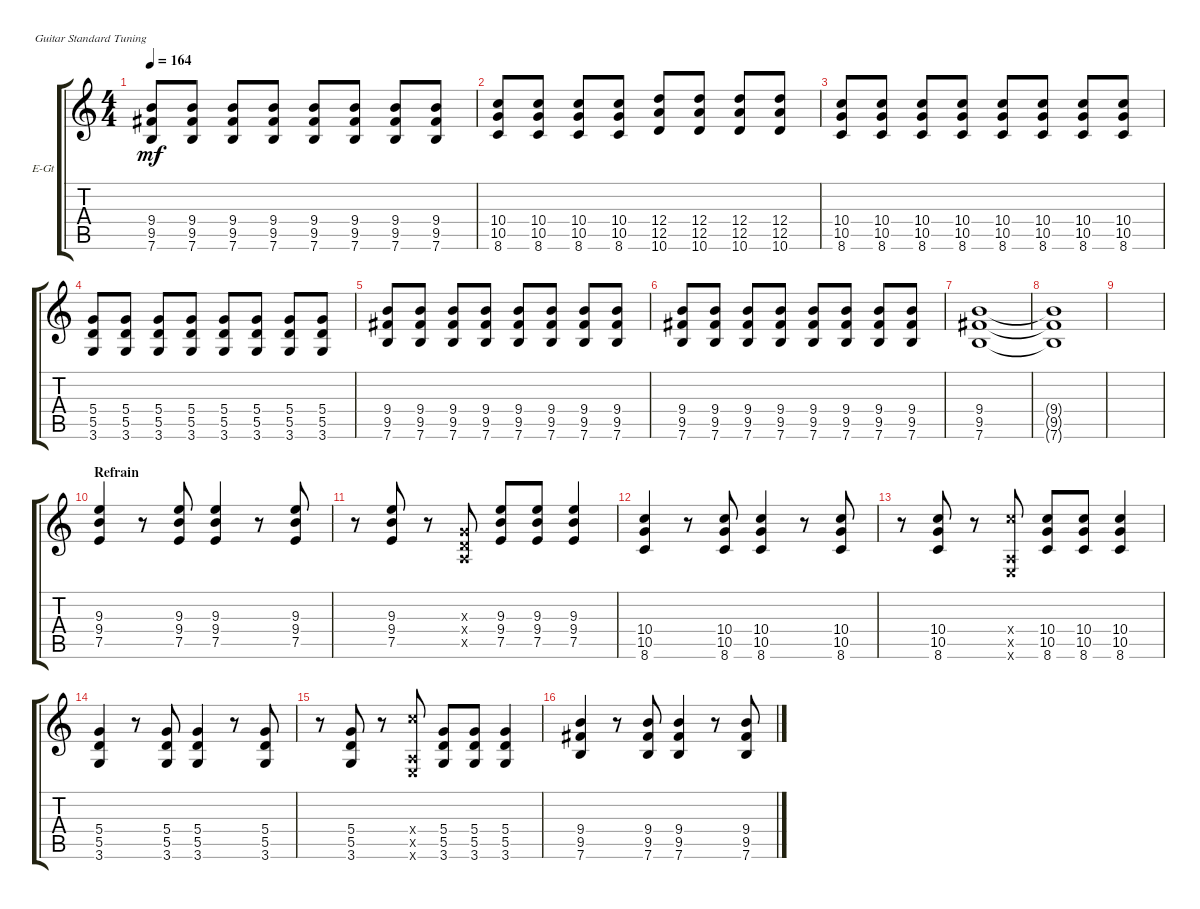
\defaultSystemsLayout 4
\bracketExtendMode groupsimilarinstruments
\firstSystemTrackNameOrientation horizontal
\otherSystemsTrackNameOrientation horizontal
\track ("Electric Guitar" "E-Gt") {instrument overdrivenguitar}
\staff {score tabs}
\tuning (E4 B3 G3 D3 A2 E2)
\ts (4 4)
\tempo 164
\clef g2
\scale
0.333333
\ks c
(7.6 9.5 9.4).8{dy mf} (7.6 9.5 9.4).8 (7.6 9.5 9.4).8 (7.6 9.5 9.4).8 (7.6 9.5 9.4).8 (7.6 9.5 9.4).8 (7.6 9.5 9.4).8 (7.6 9.5 9.4).8 |
\scale
0.333333 (8.6 10.4 10.5).8 (8.6 10.4 10.5).8 (8.6 10.4 10.5).8 (8.6 10.4 10.5).8 (10.6 12.4 12.5).8 (10.6 12.4 12.5).8 (10.6 12.4 12.5).8 (10.6 12.4 12.5).8 |
\scale
0.333333 (8.6 10.5 10.4).8 (8.6 10.5 10.4).8 (8.6 10.5 10.4).8 (8.6 10.5 10.4).8 (8.6 10.5 10.4).8 (8.6 10.5 10.4).8 (8.6 10.5 10.4).8 (8.6 10.5 10.4).8 |
\scale
0.333333 (3.6 5.4 5.5).8 (3.6 5.4 5.5).8 (3.6 5.4 5.5).8 (3.6 5.4 5.5).8 (3.6 5.4 5.5).8 (3.6 5.4 5.5).8 (3.6 5.4 5.5).8 (3.6 5.4 5.5).8 |
\scale
0.333333 (7.6 9.5 9.4).8 (7.6 9.5 9.4).8 (7.6 9.5 9.4).8 (7.6 9.5 9.4).8 (7.6 9.5 9.4).8 (7.6 9.5 9.4).8 (7.6 9.5 9.4).8 (7.6 9.5 9.4).8 |
\scale
0.333333 (7.6 9.5 9.4).8 (7.6 9.5 9.4).8 (7.6 9.5 9.4).8 (7.6 9.5 9.4).8 (7.6 9.5 9.4).8 (7.6 9.5 9.4).8 (7.6 9.5 9.4).8 (7.6 9.5 9.4).8 |
\scale
0.333333 (7.6 9.5 9.4).1 |
(7.6{t} 9.5{t} 9.4{t}).1 |
\scale
0.312821 |
\section ("" "Refrain")
\scale
0.374359 (7.5 9.4 9.3).4 r.8 (7.5 9.4 9.3).8 (9.3 9.4 7.5).4 r.8 (9.3 9.4 7.5).8 |
r.8 (7.5 9.4 9.3).8 r.8 (0.3{x} 0.4{x} 0.5{x}).8 (7.5 9.4 9.3).8 (7.5 9.4 9.3).8 (7.5 9.4 9.3).4 |
\scale
0.312821 (10.5 10.4 8.6).4 r.8 (10.5 10.4 8.6).8 (10.4 10.5 8.6).4 r.8 (10.4 10.5 8.6).8 |
\scale
0.333333 r.8 (10.5 10.4 8.6).8 r.8 (10.4{x} 0.5{x} 0.6{x}).8 (10.5 10.4 8.6).8 (10.5 10.4 8.6).8 (10.5 10.4 8.6).4 |
\scale
0.333333 (5.5 5.4 3.6).4 r.8 (5.5 5.4 3.6).8 (5.4 5.5 3.6).4 r.8 (5.4 5.5 3.6).8 |
\scale
0.333333 r.8 (5.5 5.4 3.6).8 r.8 (10.4{x} 0.5{x} 0.6{x}).8 (5.5 5.4 3.6).8 (5.5 5.4 3.6).8 (5.5 5.4 3.6).4 |
\scale
0.333333 (9.5 9.4 7.6).4 r.8 (9.5 9.4 7.6).8 (9.4 9.5 7.6).4 r.8 (9.4 9.5 7.6).8
